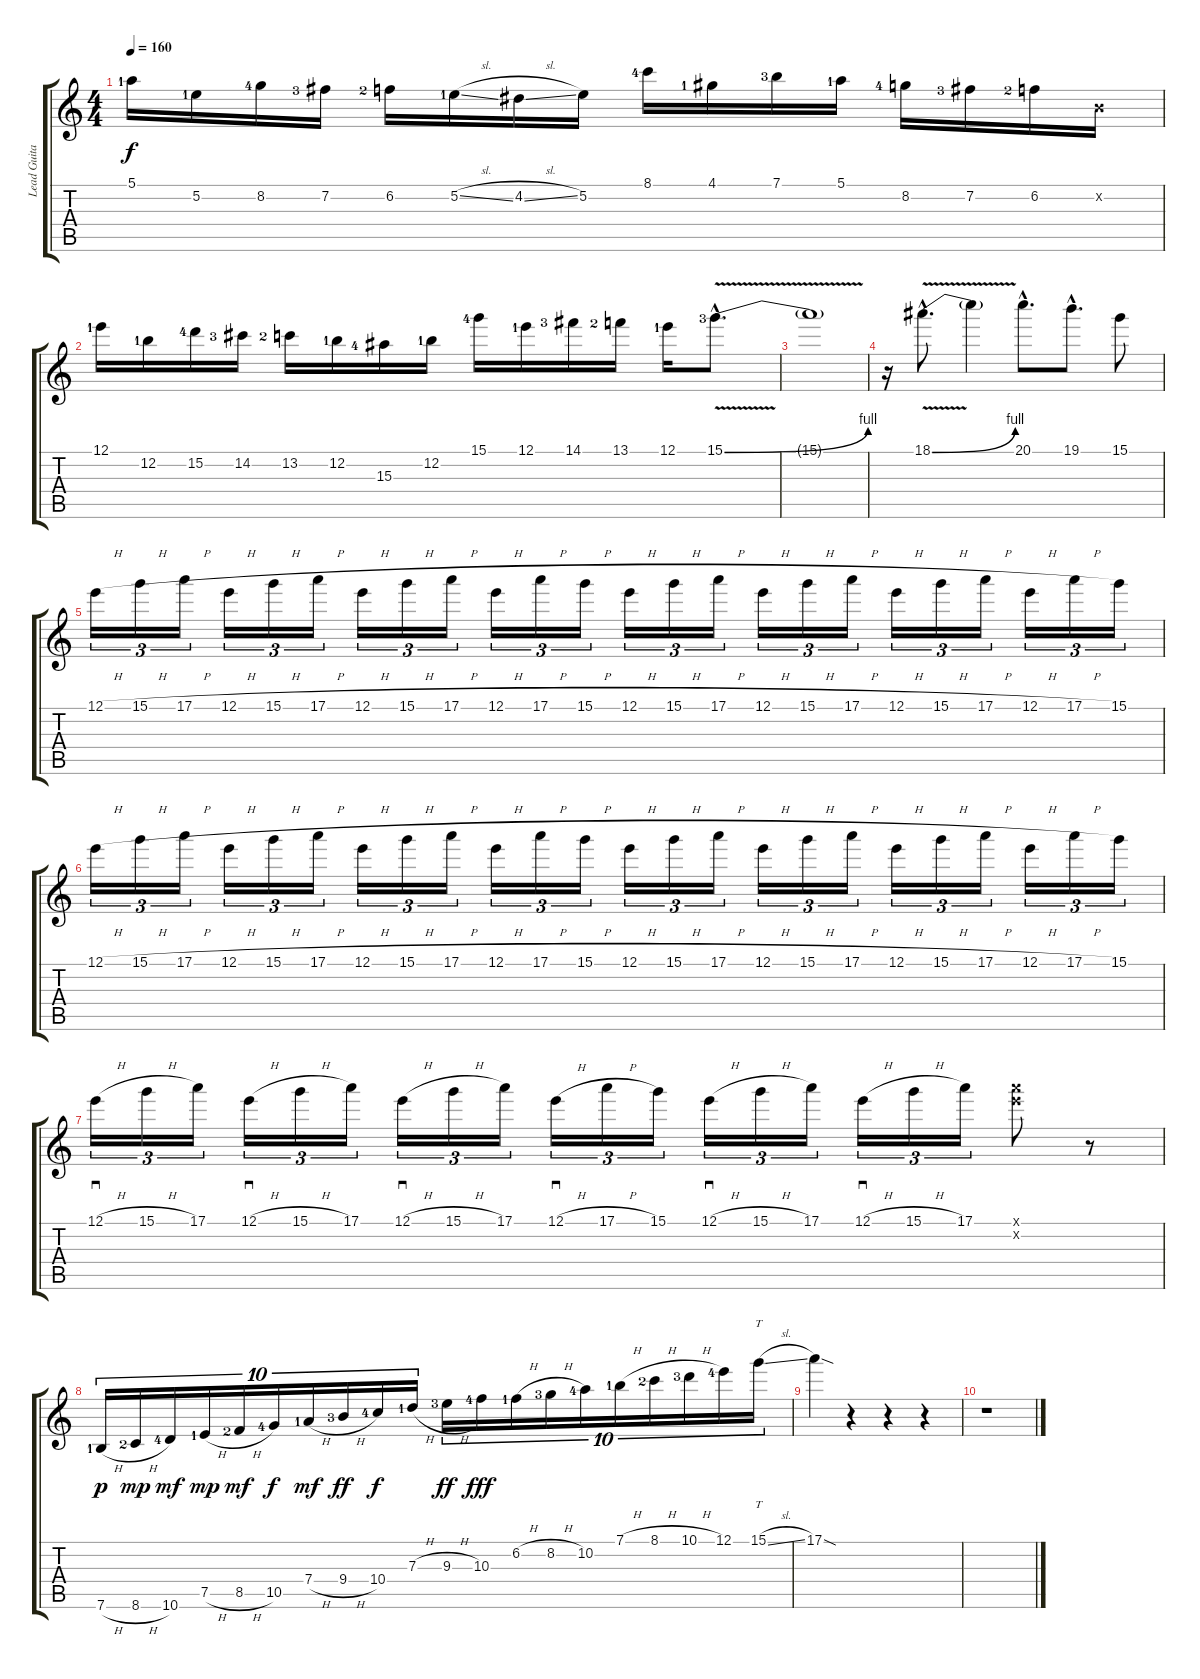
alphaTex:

\track ("Lead Guitar" "Lead Guita") {instrument overdrivenguitar}
\staff {score tabs}
\tuning (E4 B3 G3 D3 A2 E2) {hide}
\ts (4 4)
\tempo 160
\clef g2
\ks c
5.1{lf 2}.16{dy f} 5.2{lf 2}.16 8.2{lf 5}.16 7.2{lf 4}.16 6.2{lf 3}.16 5.2{sl lf 2}.16 4.2{sl}.16 5.2.16 8.1{lf 5}.16 4.1{lf 2}.16 7.1{lf 4}.16 5.1{lf 2}.16 8.2{lf 5}.16 7.2{lf 4}.16 6.2{lf 3}.16 0.2{x}.16 |
12.1{lf 2}.16 12.2{lf 2}.16 15.2{lf 5}.16 14.2{lf 4}.16 13.2{lf 3}.16 12.2{lf 2}.16 15.3{lf 5}.16 12.2{lf 2}.16 15.1{lf 5}.16 12.1{lf 2}.16 14.1{lf 4}.16 13.1{lf 3}.16 12.1{lf 2}.16 15.1{be (bend 0 0 60 4) v hac lf 4}.8{d} |
15.1{t}.1 |
r.16 18.1{be (bend 0 0 60 4) v hac}.8{d} 18.1{t}.4 20.1{hac}.8{d} 19.1{hac}.8{d} 15.1.8 |
12.1{h}.16{tu (3 2)} 15.1{h}.16{tu (3 2)} 17.1{h}.16{tu (3 2)} 12.1{h}.16{tu (3 2)} 15.1{h}.16{tu (3 2)} 17.1{h}.16{tu (3 2)} 12.1{h}.16{tu (3 2)} 15.1{h}.16{tu (3 2)} 17.1{h}.16{tu (3 2)} 12.1{h}.16{tu (3 2)} 17.1{h}.16{tu (3 2)} 15.1{h}.16{tu (3 2)} 12.1{h}.16{tu (3 2)} 15.1{h}.16{tu (3 2)} 17.1{h}.16{tu (3 2)} 12.1{h}.16{tu (3 2)} 15.1{h}.16{tu (3 2)} 17.1{h}.16{tu (3 2)} 12.1{h}.16{tu (3 2)} 15.1{h}.16{tu (3 2)} 17.1{h}.16{tu (3 2)} 12.1{h}.16{tu (3 2)} 17.1{h}.16{tu (3 2)} 15.1.16{tu (3 2)} |
12.1{h}.16{tu (3 2)} 15.1{h}.16{tu (3 2)} 17.1{h}.16{tu (3 2)} 12.1{h}.16{tu (3 2)} 15.1{h}.16{tu (3 2)} 17.1{h}.16{tu (3 2)} 12.1{h}.16{tu (3 2)} 15.1{h}.16{tu (3 2)} 17.1{h}.16{tu (3 2)} 12.1{h}.16{tu (3 2)} 17.1{h}.16{tu (3 2)} 15.1{h}.16{tu (3 2)} 12.1{h}.16{tu (3 2)} 15.1{h}.16{tu (3 2)} 17.1{h}.16{tu (3 2)} 12.1{h}.16{tu (3 2)} 15.1{h}.16{tu (3 2)} 17.1{h}.16{tu (3 2)} 12.1{h}.16{tu (3 2)} 15.1{h}.16{tu (3 2)} 17.1{h}.16{tu (3 2)} 12.1{h}.16{tu (3 2)} 17.1{h}.16{tu (3 2)} 15.1.16{tu (3 2)} |
12.1{h}.16{sd tu (3 2)} 15.1{h}.16{tu (3 2)} 17.1.16{tu (3 2)} 12.1{h}.16{sd tu (3 2)} 15.1{h}.16{tu (3 2)} 17.1.16{tu (3 2)} 12.1{h}.16{sd tu (3 2)} 15.1{h}.16{tu (3 2)} 17.1.16{tu (3 2)} 12.1{h}.16{sd tu (3 2)} 17.1{h}.16{tu (3 2)} 15.1.16{tu (3 2)} 12.1{h}.16{sd tu (3 2)} 15.1{h}.16{tu (3 2)} 17.1.16{tu (3 2)} 12.1{h}.16{sd tu (3 2)} 15.1{h}.16{tu (3 2)} 17.1.16{tu (3 2)} (17.1{x} 17.2{x}).8 r.8 |
7.6{h lf 2}.16{tu (10 8) dy p} 8.6{h lf 3}.16{tu (10 8) dy mp} 10.6{lf 5}.16{tu (10 8) dy mf} 7.5{h lf 2}.16{tu (10 8) dy mp} 8.5{h lf 3}.16{tu (10 8) dy mf} 10.5{lf 5}.16{tu (10 8) dy f} 7.4{h lf 2}.16{tu (10 8) dy mf} 9.4{h lf 4}.16{tu (10 8) dy ff} 10.4{lf 5}.16{tu (10 8) dy f} 7.3{h lf 2}.16{tu (10 8)} 9.3{h lf 4}.16{tu (10 8) dy ff} 10.3{lf 5}.16{tu (10 8) dy fff} 6.2{h lf 2}.16{tu (10 8)} 8.2{h lf 4}.16{tu (10 8)} 10.2{lf 5}.16{tu (10 8)} 7.1{h lf 2}.16{tu (10 8)} 8.1{h lf 3}.16{tu (10 8)} 10.1{h lf 4}.16{tu (10 8)} 12.1{lf 5}.16{tu (10 8)} 15.1{sl}.16{tt tu (10 8)} |
17.1{sod}.4 r.4 r.4 r.4 |
r.1
